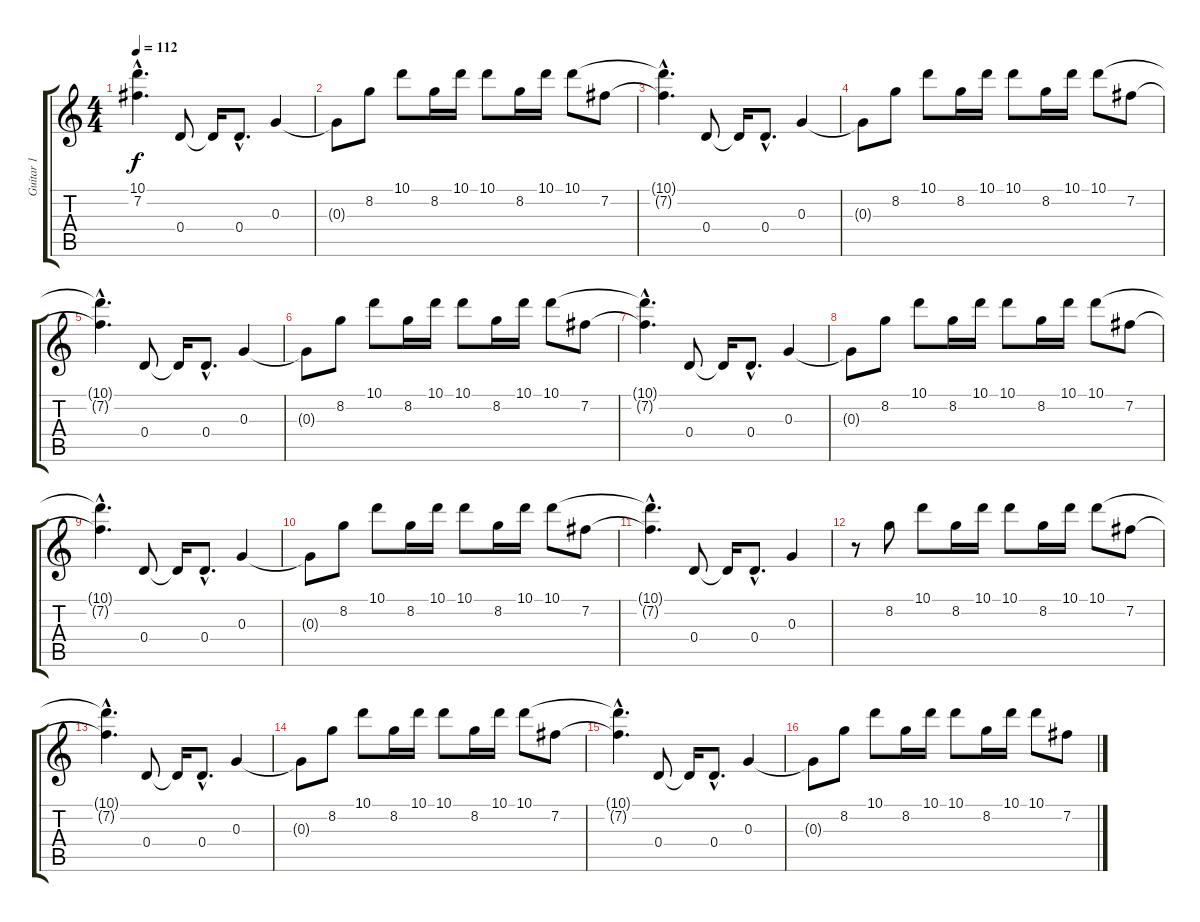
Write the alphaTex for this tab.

\track ("Guitar 1" "Guitar 1") {instrument electricguitarclean}
\staff {score tabs}
\tuning (E4 B3 G3 D3 A2 E2) {hide}
\ts (4 4)
\tempo 112
\clef g2
\ks c
(10.1{hac t} 7.2{hac t}).4{d dy f} 0.4.8 0.4{t}.16 0.4{hac}.8{d} 0.3.4 |
0.3{t}.8 8.2.8 10.1.8 8.2.16 10.1.16 10.1.8 8.2.16 10.1.16 10.1.8 7.2.8 |
(10.1{hac t} 7.2{hac t}).4{d} 0.4.8 0.4{t}.16 0.4{hac}.8{d} 0.3.4 |
0.3{t}.8 8.2.8 10.1.8 8.2.16 10.1.16 10.1.8 8.2.16 10.1.16 10.1.8 7.2.8 |
(10.1{hac t} 7.2{hac t}).4{d} 0.4.8 0.4{t}.16 0.4{hac}.8{d} 0.3.4 |
0.3{t}.8 8.2.8 10.1.8 8.2.16 10.1.16 10.1.8 8.2.16 10.1.16 10.1.8 7.2.8 |
(10.1{hac t} 7.2{hac t}).4{d} 0.4.8 0.4{t}.16 0.4{hac}.8{d} 0.3.4 |
0.3{t}.8 8.2.8 10.1.8 8.2.16 10.1.16 10.1.8 8.2.16 10.1.16 10.1.8 7.2.8 |
(10.1{hac t} 7.2{hac t}).4{d} 0.4.8 0.4{t}.16 0.4{hac}.8{d} 0.3.4 |
0.3{t}.8 8.2.8 10.1.8 8.2.16 10.1.16 10.1.8 8.2.16 10.1.16 10.1.8 7.2.8 |
(10.1{hac t} 7.2{hac t}).4{d} 0.4.8 0.4{t}.16 0.4{hac}.8{d} 0.3.4 |
r.8 8.2.8 10.1.8 8.2.16 10.1.16 10.1.8 8.2.16 10.1.16 10.1.8 7.2.8 |
(10.1{hac t} 7.2{hac t}).4{d} 0.4.8 0.4{t}.16 0.4{hac}.8{d} 0.3.4 |
0.3{t}.8 8.2.8 10.1.8 8.2.16 10.1.16 10.1.8 8.2.16 10.1.16 10.1.8 7.2.8 |
(10.1{hac t} 7.2{hac t}).4{d} 0.4.8 0.4{t}.16 0.4{hac}.8{d} 0.3.4 |
0.3{t}.8 8.2.8 10.1.8 8.2.16 10.1.16 10.1.8 8.2.16 10.1.16 10.1.8 7.2.8
